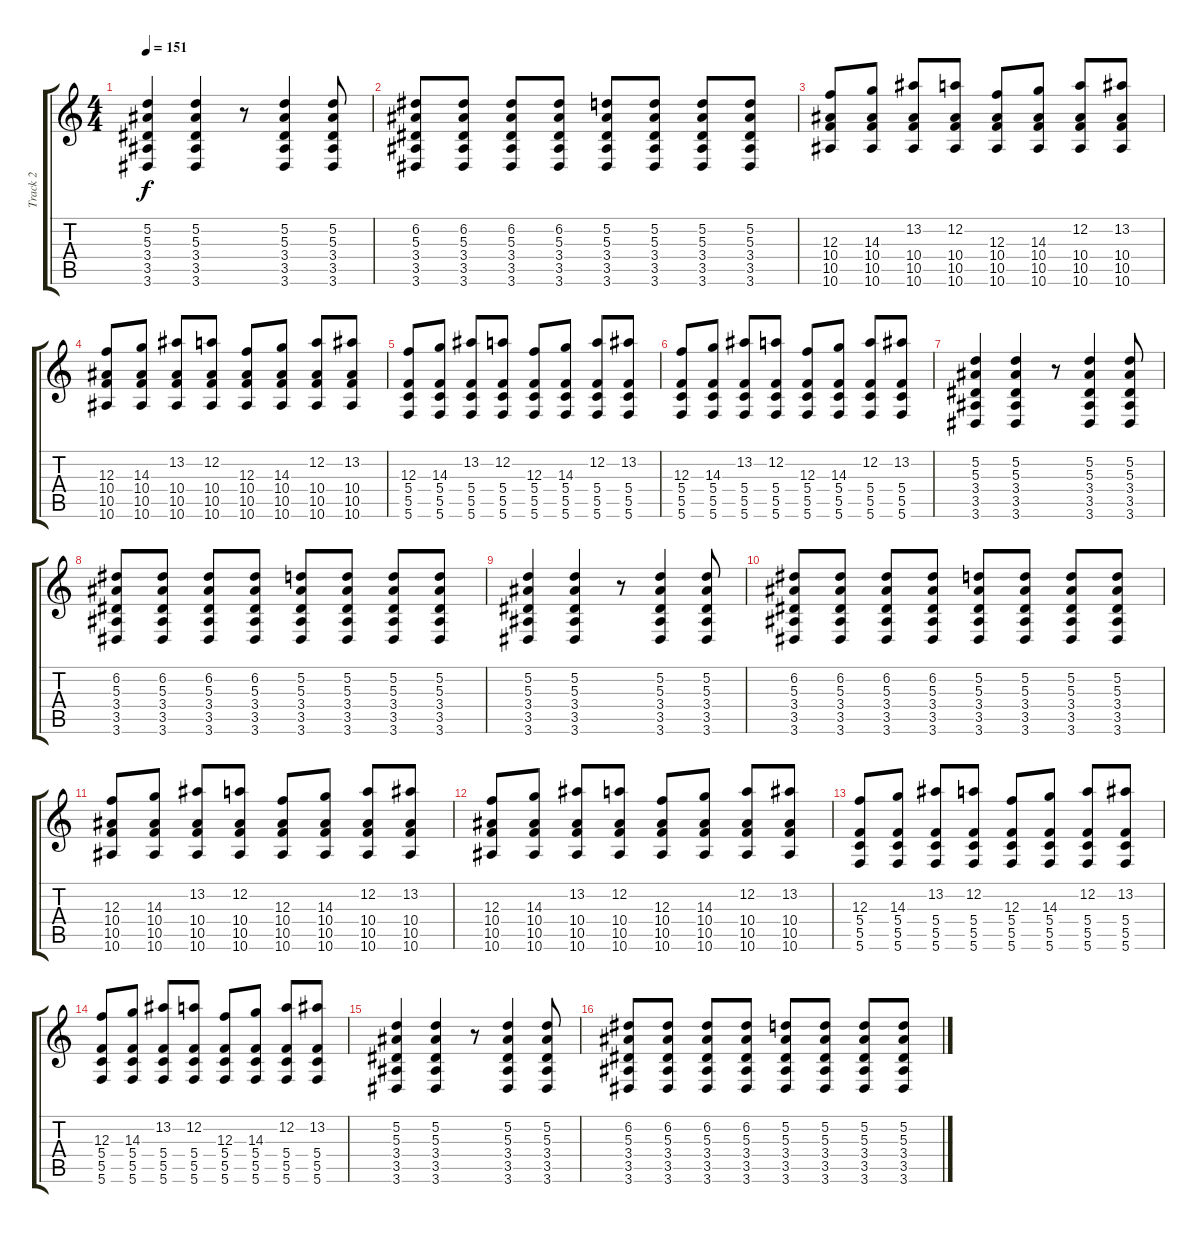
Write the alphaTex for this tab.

\track ("Track 2" "Track 2") {instrument distortionguitar}
\staff {score tabs}
\tuning (D4 A3 F3 C3 G2 C2) {hide}
\ts (4 4)
\tempo 151
\clef g2
\ks c
(5.2 5.3 3.4 3.5 3.6).4{dy f} (5.2 5.3 3.4 3.5 3.6).4 r.8 (5.2 5.3 3.4 3.5 3.6).4 (5.2 5.3 3.4 3.5 3.6).8 |
(6.2 5.3 3.4 3.5 3.6).8 (6.2 5.3 3.4 3.5 3.6).8 (6.2 5.3 3.4 3.5 3.6).8 (6.2 5.3 3.4 3.5 3.6).8 (5.2 5.3 3.4 3.5 3.6).8 (5.2 5.3 3.4 3.5 3.6).8 (5.2 5.3 3.4 3.5 3.6).8 (5.2 5.3 3.4 3.5 3.6).8 |
(12.3 10.4 10.5 10.6).8 (14.3 10.4 10.5 10.6).8 (13.2 10.4 10.5 10.6).8 (12.2 10.4 10.5 10.6).8 (12.3 10.4 10.5 10.6).8 (14.3 10.4 10.5 10.6).8 (12.2 10.4 10.5 10.6).8 (13.2 10.4 10.5 10.6).8 |
(12.3 10.4 10.5 10.6).8 (14.3 10.4 10.5 10.6).8 (13.2 10.4 10.5 10.6).8 (12.2 10.4 10.5 10.6).8 (12.3 10.4 10.5 10.6).8 (14.3 10.4 10.5 10.6).8 (12.2 10.4 10.5 10.6).8 (13.2 10.4 10.5 10.6).8 |
(12.3 5.4 5.5 5.6).8 (14.3 5.4 5.5 5.6).8 (13.2 5.4 5.5 5.6).8 (12.2 5.4 5.5 5.6).8 (12.3 5.4 5.5 5.6).8 (14.3 5.4 5.5 5.6).8 (12.2 5.4 5.5 5.6).8 (13.2 5.4 5.5 5.6).8 |
(12.3 5.4 5.5 5.6).8 (14.3 5.4 5.5 5.6).8 (13.2 5.4 5.5 5.6).8 (12.2 5.4 5.5 5.6).8 (12.3 5.4 5.5 5.6).8 (14.3 5.4 5.5 5.6).8 (12.2 5.4 5.5 5.6).8 (13.2 5.4 5.5 5.6).8 |
(5.2 5.3 3.4 3.5 3.6).4 (5.2 5.3 3.4 3.5 3.6).4 r.8 (5.2 5.3 3.4 3.5 3.6).4 (5.2 5.3 3.4 3.5 3.6).8 |
(6.2 5.3 3.4 3.5 3.6).8 (6.2 5.3 3.4 3.5 3.6).8 (6.2 5.3 3.4 3.5 3.6).8 (6.2 5.3 3.4 3.5 3.6).8 (5.2 5.3 3.4 3.5 3.6).8 (5.2 5.3 3.4 3.5 3.6).8 (5.2 5.3 3.4 3.5 3.6).8 (5.2 5.3 3.4 3.5 3.6).8 |
(5.2 5.3 3.4 3.5 3.6).4 (5.2 5.3 3.4 3.5 3.6).4 r.8 (5.2 5.3 3.4 3.5 3.6).4 (5.2 5.3 3.4 3.5 3.6).8 |
(6.2 5.3 3.4 3.5 3.6).8 (6.2 5.3 3.4 3.5 3.6).8 (6.2 5.3 3.4 3.5 3.6).8 (6.2 5.3 3.4 3.5 3.6).8 (5.2 5.3 3.4 3.5 3.6).8 (5.2 5.3 3.4 3.5 3.6).8 (5.2 5.3 3.4 3.5 3.6).8 (5.2 5.3 3.4 3.5 3.6).8 |
(12.3 10.4 10.5 10.6).8 (14.3 10.4 10.5 10.6).8 (13.2 10.4 10.5 10.6).8 (12.2 10.4 10.5 10.6).8 (12.3 10.4 10.5 10.6).8 (14.3 10.4 10.5 10.6).8 (12.2 10.4 10.5 10.6).8 (13.2 10.4 10.5 10.6).8 |
(12.3 10.4 10.5 10.6).8 (14.3 10.4 10.5 10.6).8 (13.2 10.4 10.5 10.6).8 (12.2 10.4 10.5 10.6).8 (12.3 10.4 10.5 10.6).8 (14.3 10.4 10.5 10.6).8 (12.2 10.4 10.5 10.6).8 (13.2 10.4 10.5 10.6).8 |
(12.3 5.4 5.5 5.6).8 (14.3 5.4 5.5 5.6).8 (13.2 5.4 5.5 5.6).8 (12.2 5.4 5.5 5.6).8 (12.3 5.4 5.5 5.6).8 (14.3 5.4 5.5 5.6).8 (12.2 5.4 5.5 5.6).8 (13.2 5.4 5.5 5.6).8 |
(12.3 5.4 5.5 5.6).8 (14.3 5.4 5.5 5.6).8 (13.2 5.4 5.5 5.6).8 (12.2 5.4 5.5 5.6).8 (12.3 5.4 5.5 5.6).8 (14.3 5.4 5.5 5.6).8 (12.2 5.4 5.5 5.6).8 (13.2 5.4 5.5 5.6).8 |
(5.2 5.3 3.4 3.5 3.6).4 (5.2 5.3 3.4 3.5 3.6).4 r.8 (5.2 5.3 3.4 3.5 3.6).4 (5.2 5.3 3.4 3.5 3.6).8 |
(6.2 5.3 3.4 3.5 3.6).8 (6.2 5.3 3.4 3.5 3.6).8 (6.2 5.3 3.4 3.5 3.6).8 (6.2 5.3 3.4 3.5 3.6).8 (5.2 5.3 3.4 3.5 3.6).8 (5.2 5.3 3.4 3.5 3.6).8 (5.2 5.3 3.4 3.5 3.6).8 (5.2 5.3 3.4 3.5 3.6).8
